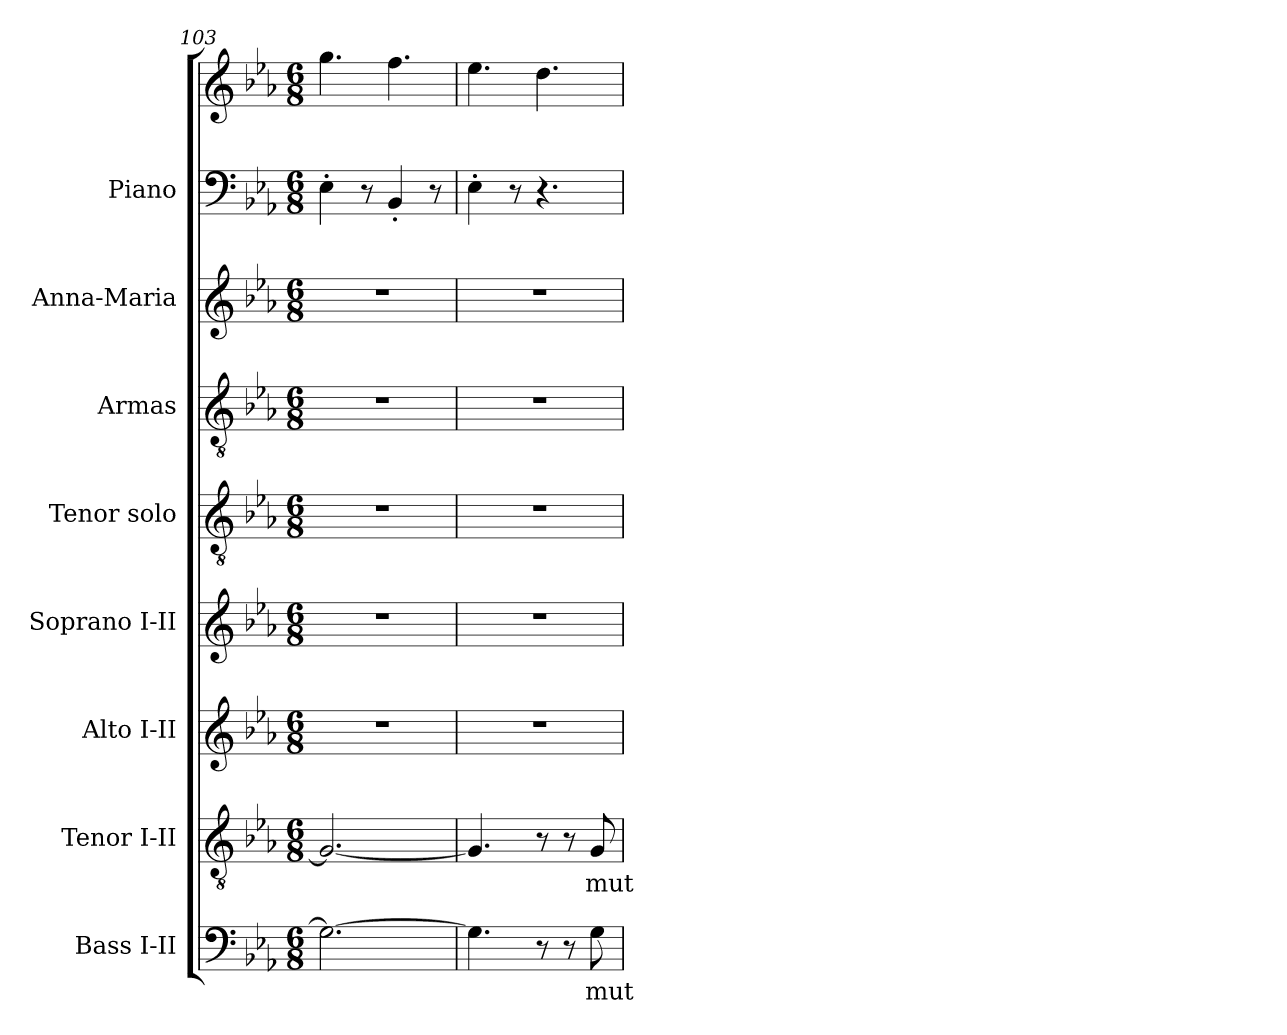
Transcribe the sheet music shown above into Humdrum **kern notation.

**kern	**text	**kern	**text	**kern	**kern	**kern	**kern	**kern	**kern	**kern
*part8	*part8	*part7	*part7	*part6	*part5	*part4	*part3	*part2	*part1	*part1
*staff9	*staff9	*staff8	*staff8	*staff7	*staff6	*staff5	*staff4	*staff3	*staff2	*staff1
*I"Bass I-II	*	*I"Tenor I-II	*	*I"Alto I-II	*I"Soprano I-II	*I"Tenor solo	*I"Armas	*I"Anna-Maria	*I"Piano	*
*I'B.	*	*I'T.	*	*I'A.	*I'S.	*I'T. Solo	*I'Armas	*I'A-M	*I'Pno.	*
*clefF4	*	*clefGv2	*	*clefG2	*clefG2	*clefGv2	*clefGv2	*clefG2	*clefF4	*clefG2
*	*	*ITrd7c12	*	*	*	*ITrd7c12	*ITrd7c12	*	*	*
*k[b-e-a-]	*	*k[b-e-a-]	*	*k[b-e-a-]	*k[b-e-a-]	*k[b-e-a-]	*k[b-e-a-]	*k[b-e-a-]	*k[b-e-a-]	*k[b-e-a-]
*E-:	*	*E-:	*	*E-:	*E-:	*E-:	*E-:	*E-:	*E-:	*E-:
*M6/8	*	*M6/8	*	*M6/8	*M6/8	*M6/8	*M6/8	*M6/8	*M6/8	*M6/8
=103	=103	=103	=103	=103	=103	=103	=103	=103	=103	=103
!	!	!	!	!LO:N:vis=1	!LO:N:vis=1	!LO:N:vis=1	!LO:N:vis=1	!LO:N:vis=1	!	!
2.Gi\_>	.	2.GGi/_<	.	2.r	2.r	2.r	2.r	2.r	4E-'i\	4.ggi\
.	.	.	.	.	.	.	.	.	8r	.
.	.	.	.	.	.	.	.	.	4BB-'i/	4.ffi\
.	.	.	.	.	.	.	.	.	8r	.
=104	=104	=104	=104	=104	=104	=104	=104	=104	=104	=104
!	!	!	!	!LO:N:vis=1	!LO:N:vis=1	!LO:N:vis=1	!LO:N:vis=1	!LO:N:vis=1	!	!
4.Gi\]	.	4.GGi/]	.	2.r	2.r	2.r	2.r	2.r	4E-'i\	4.ee-i\
.	.	.	.	.	.	.	.	.	8r	.
8r	.	8r	.	.	.	.	.	.	4.r	4.ddi\
8r	.	8r	.	.	.	.	.	.	.	.
!	!LO:LY:b:color=#000000	!	!	!	!	!	!	!	!	!
!	!	!	!LO:LY:b:color=#000000	!	!	!	!	!	!	!
8Gi\	mut	8GGi/	mut	.	.	.	.	.	.	.
=	=	=	=	=	=	=	=	=	=	=
*-	*-	*-	*-	*-	*-	*-	*-	*-	*-	*-
